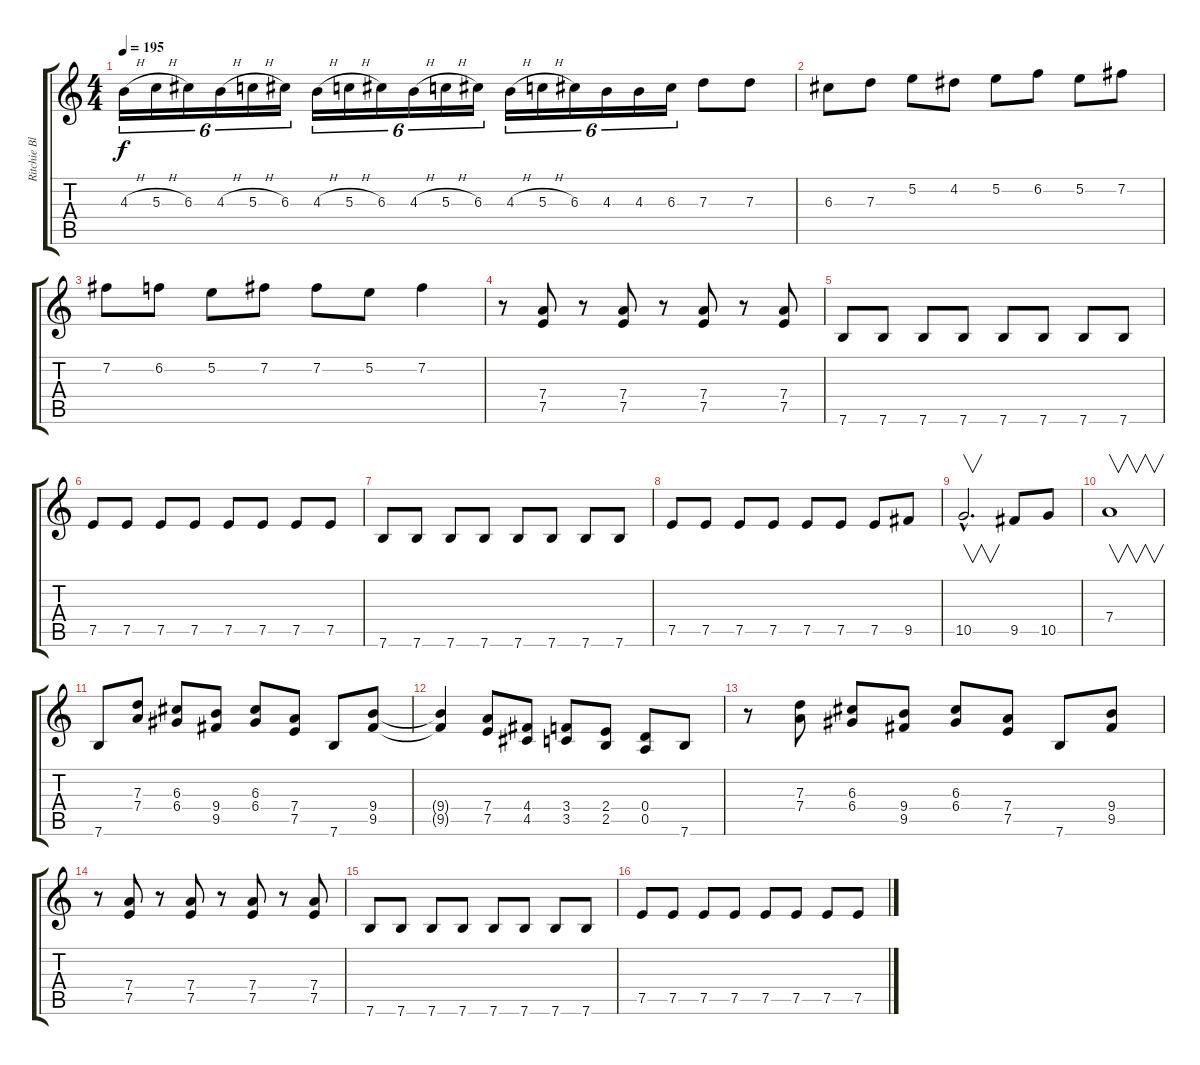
\track ("Ritchie Blackmore" "Ritchie Bl") {instrument distortionguitar}
\staff {score tabs}
\tuning (E4 B3 G3 D3 A2 E2) {hide}
\ts (4 4)
\tempo 195
\clef g2
\ks c
4.3{h}.16{tu (6 4) dy f} 5.3{h}.16{tu (6 4)} 6.3.16{tu (6 4)} 4.3{h}.16{tu (6 4)} 5.3{h}.16{tu (6 4)} 6.3.16{tu (6 4)} 4.3{h}.16{tu (6 4)} 5.3{h}.16{tu (6 4)} 6.3.16{tu (6 4)} 4.3{h}.16{tu (6 4)} 5.3{h}.16{tu (6 4)} 6.3.16{tu (6 4)} 4.3{h}.16{tu (6 4)} 5.3{h}.16{tu (6 4)} 6.3.16{tu (6 4)} 4.3.16{tu (6 4)} 4.3.16{tu (6 4)} 6.3.16{tu (6 4)} 7.3.8 7.3.8 |
6.3.8 7.3.8 5.2.8 4.2.8 5.2.8 6.2.8 5.2.8 7.2.8 |
7.2.8 6.2.8 5.2.8 7.2.8 7.2.8 5.2.8 7.2.4 |
r.8 (7.4 7.5).8 r.8 (7.4 7.5).8 r.8 (7.4 7.5).8 r.8 (7.4 7.5).8 |
7.6.8 7.6.8 7.6.8 7.6.8 7.6.8 7.6.8 7.6.8 7.6.8 |
7.5.8 7.5.8 7.5.8 7.5.8 7.5.8 7.5.8 7.5.8 7.5.8 |
7.6.8 7.6.8 7.6.8 7.6.8 7.6.8 7.6.8 7.6.8 7.6.8 |
7.5.8 7.5.8 7.5.8 7.5.8 7.5.8 7.5.8 7.5.8 9.5.8 |
10.5{hac}.2{v d} 9.5.8 10.5.8 |
7.4.1{v} |
7.6.8 (7.3 7.4).8 (6.3 6.4).8 (9.4 9.5).8 (6.3 6.4).8 (7.4 7.5).8 7.6.8 (9.4 9.5).8 |
(9.4{t} 9.5{t}).4 (7.4 7.5).8 (4.4 4.5).8 (3.4 3.5).8 (2.4 2.5).8 (0.4 0.5).8 7.6.8 |
r.8 (7.3 7.4).8 (6.3 6.4).8 (9.4 9.5).8 (6.3 6.4).8 (7.4 7.5).8 7.6.8 (9.4 9.5).8 |
r.8 (7.4 7.5).8 r.8 (7.4 7.5).8 r.8 (7.4 7.5).8 r.8 (7.4 7.5).8 |
7.6.8 7.6.8 7.6.8 7.6.8 7.6.8 7.6.8 7.6.8 7.6.8 |
7.5.8 7.5.8 7.5.8 7.5.8 7.5.8 7.5.8 7.5.8 7.5.8
